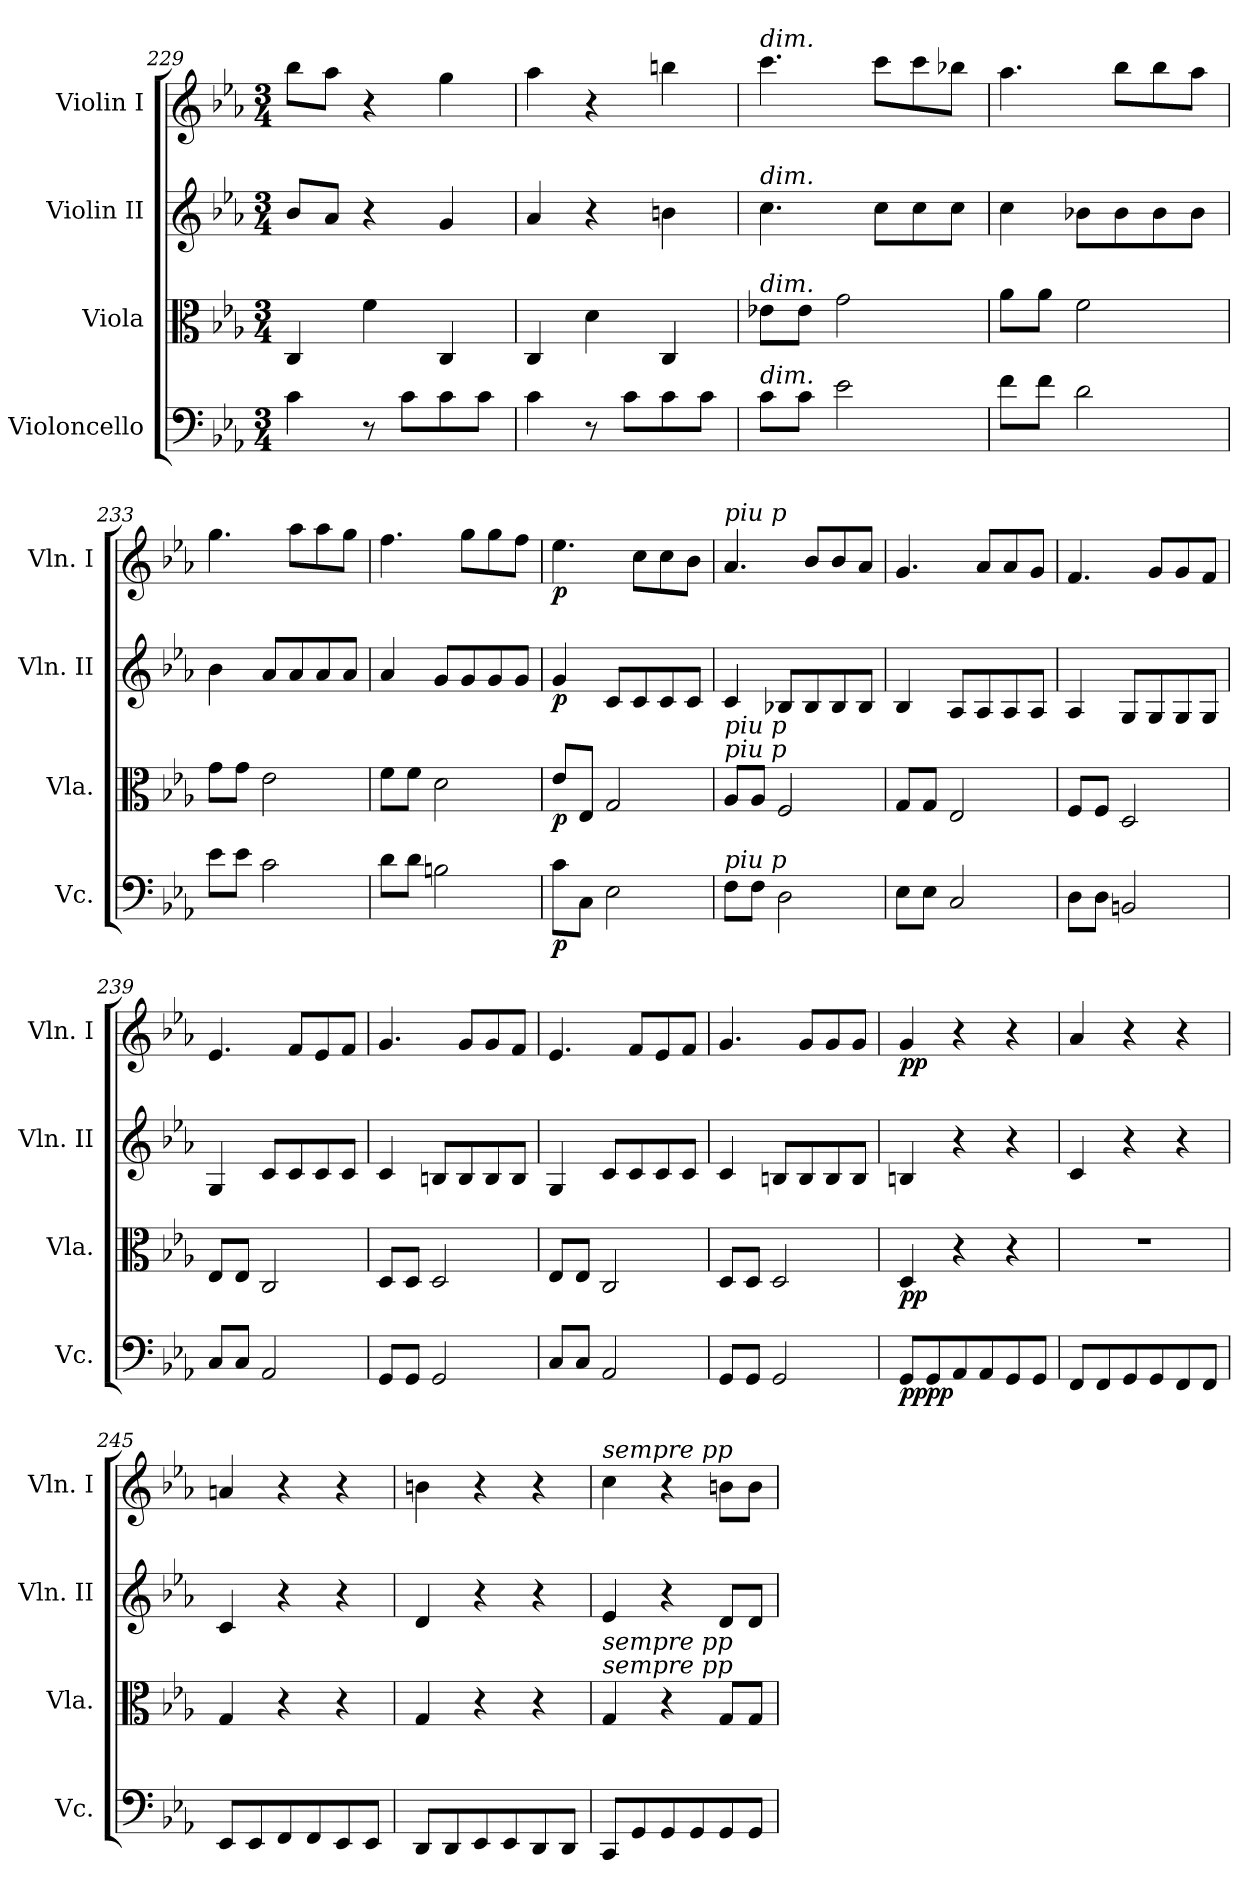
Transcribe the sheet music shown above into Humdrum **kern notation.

**kern	**dynam	**kern	**dynam	**kern	**dynam	**kern	**dynam
*part4	*part4	*part3	*part3	*part2	*part2	*part1	*part1
*staff4	*staff4	*staff3	*staff3	*staff2	*staff2	*staff1	*staff1
*I"Violoncello	*	*I"Viola	*	*I"Violin II	*	*I"Violin I	*
*I'Vc.	*	*I'Vla.	*	*I'Vln. II	*	*I'Vln. I	*
*clefF4	*	*clefC3	*	*clefG2	*	*clefG2	*
*k[b-e-a-]	*	*k[b-e-a-]	*	*k[b-e-a-]	*	*k[b-e-a-]	*
*c:	*	*c:	*	*c:	*	*c:	*
*M3/4	*	*M3/4	*	*M3/4	*	*M3/4	*
=229	=229	=229	=229	=229	=229	=229	=229
4c\	.	4C/	.	8b-/L	.	8bb-\L	.
.	.	.	.	8a-/J	.	8aa-\J	.
8r	.	4f\	.	4r	.	4r	.
8c\L	.	.	.	.	.	.	.
8c\	.	4C/	.	4g/	.	4gg\	.
8c\J	.	.	.	.	.	.	.
=230	=230	=230	=230	=230	=230	=230	=230
4c\	.	4C/	.	4a-/	.	4aa-\	.
8r	.	4d\	.	4r	.	4r	.
8c\L	.	.	.	.	.	.	.
8c\	.	4C/	.	4bn\	.	4bbn\	.
8c\J	.	.	.	.	.	.	.
=231	=231	=231	=231	=231	=231	=231	=231
!	!	!	!	!	!	!LO:TX:a:i:t=dim.	!
!	!	!	!	!LO:TX:a:i:t=dim.	!	!	!
!	!	!LO:TX:a:i:t=dim.	!	!	!	!	!
!LO:TX:a:i:t=dim.	!	!	!	!	!	!	!
8c\L	.	8e-X\L	.	4.cc\	.	4.ccc\	.
8c\J	.	8e-\J	.	.	.	.	.
2e-\	.	2g\	.	.	.	.	.
.	.	.	.	8cc\L	.	8ccc\L	.
.	.	.	.	8cc\	.	8ccc\	.
.	.	.	.	8cc\J	.	8bb-X\J	.
=232	=232	=232	=232	=232	=232	=232	=232
8f\L	.	8a-\L	.	4cc\	.	4.aa-\	.
8f\J	.	8a-\J	.	.	.	.	.
2d\	.	2f\	.	8b-X\L	.	.	.
.	.	.	.	8b-\	.	8bb-\L	.
.	.	.	.	8b-\	.	8bb-\	.
.	.	.	.	8b-\J	.	8aa-\J	.
!!LO:LB:g=z
=233	=233	=233	=233	=233	=233	=233	=233
8e-\L	.	8g\L	.	4b-\	.	4.gg\	.
8e-\J	.	8g\J	.	.	.	.	.
2c\	.	2e-\	.	8a-/L	.	.	.
.	.	.	.	8a-/	.	8aa-\L	.
.	.	.	.	8a-/	.	8aa-\	.
.	.	.	.	8a-/J	.	8gg\J	.
=234	=234	=234	=234	=234	=234	=234	=234
8d\L	.	8f\L	.	4a-/	.	4.ff\	.
8d\J	.	8f\J	.	.	.	.	.
2Bn\	.	2d\	.	8g/L	.	.	.
.	.	.	.	8g/	.	8gg\L	.
.	.	.	.	8g/	.	8gg\	.
.	.	.	.	8g/J	.	8ff\J	.
=235	=235	=235	=235	=235	=235	=235	=235
!	!LO:DY:b	!	!LO:DY:b	!	!LO:DY:b	!	!LO:DY:b
8c\L	p	8e-/L	p	4g/	p	4.ee-\	p
8C\J	.	8E-/J	.	.	.	.	.
2E-\	.	2G/	.	8c/L	.	.	.
.	.	.	.	8c/	.	8cc\L	.
.	.	.	.	8c/	.	8cc\	.
.	.	.	.	8c/J	.	8b-\J	.
=236	=236	=236	=236	=236	=236	=236	=236
!	!	!	!	!	!	!LO:TX:a:i:t=piu p	!
!	!	!LO:TX:a:i:t=piu p	!	!	!	!	!
!	!	!LO:TX:a:i:t=piu p	!	!	!	!	!
!LO:TX:a:i:t=piu p	!	!	!	!	!	!	!
8F\L	.	8A-/L	.	4c/	.	4.a-/	.
8F\J	.	8A-/J	.	.	.	.	.
2D\	.	2F/	.	8B-X/L	.	.	.
.	.	.	.	8B-/	.	8b-/L	.
.	.	.	.	8B-/	.	8b-/	.
.	.	.	.	8B-/J	.	8a-/J	.
=237	=237	=237	=237	=237	=237	=237	=237
8E-\L	.	8G/L	.	4B-/	.	4.g/	.
8E-\J	.	8G/J	.	.	.	.	.
2C/	.	2E-/	.	8A-/L	.	.	.
.	.	.	.	8A-/	.	8a-/L	.
.	.	.	.	8A-/	.	8a-/	.
.	.	.	.	8A-/J	.	8g/J	.
=238	=238	=238	=238	=238	=238	=238	=238
8D\L	.	8F/L	.	4A-/	.	4.f/	.
8D\J	.	8F/J	.	.	.	.	.
2BBn/	.	2D/	.	8G/L	.	.	.
.	.	.	.	8G/	.	8g/L	.
.	.	.	.	8G/	.	8g/	.
.	.	.	.	8G/J	.	8f/J	.
!!LO:LB:g=z
=239	=239	=239	=239	=239	=239	=239	=239
8C/L	.	8E-/L	.	4G/	.	4.e-/	.
8C/J	.	8E-/J	.	.	.	.	.
2AA-/	.	2C/	.	8c/L	.	.	.
.	.	.	.	8c/	.	8f/L	.
.	.	.	.	8c/	.	8e-/	.
.	.	.	.	8c/J	.	8f/J	.
=240	=240	=240	=240	=240	=240	=240	=240
8GG/L	.	8D/L	.	4c/	.	4.g/	.
8GG/J	.	8D/J	.	.	.	.	.
2GG/	.	2D/	.	8Bn/L	.	.	.
.	.	.	.	8B/	.	8g/L	.
.	.	.	.	8B/	.	8g/	.
.	.	.	.	8B/J	.	8f/J	.
=241	=241	=241	=241	=241	=241	=241	=241
8C/L	.	8E-/L	.	4G/	.	4.e-/	.
8C/J	.	8E-/J	.	.	.	.	.
2AA-/	.	2C/	.	8c/L	.	.	.
.	.	.	.	8c/	.	8f/L	.
.	.	.	.	8c/	.	8e-/	.
.	.	.	.	8c/J	.	8f/J	.
=242	=242	=242	=242	=242	=242	=242	=242
8GG/L	.	8D/L	.	4c/	.	4.g/	.
8GG/J	.	8D/J	.	.	.	.	.
2GG/	.	2D/	.	8Bn/L	.	.	.
.	.	.	.	8B/	.	8g/L	.
.	.	.	.	8B/	.	8g/	.
.	.	.	.	8B/J	.	8g/J	.
=243	=243	=243	=243	=243	=243	=243	=243
!	!LO:DY:b	!	!	!	!	!	!
!	!LO:DY:n=1:b	!	!LO:DY:b	!	!	!	!LO:DY:b
8GG/L	pp pp	4D/	pp	4Bn/	.	4g/	pp
8GG/	.	.	.	.	.	.	.
8AA-/	.	4r	.	4r	.	4r	.
8AA-/	.	.	.	.	.	.	.
8GG/	.	4r	.	4r	.	4r	.
8GG/J	.	.	.	.	.	.	.
=244	=244	=244	=244	=244	=244	=244	=244
8FF/L	.	2.r	.	4c/	.	4a-/	.
8FF/	.	.	.	.	.	.	.
8GG/	.	.	.	4r	.	4r	.
8GG/	.	.	.	.	.	.	.
8FF/	.	.	.	4r	.	4r	.
8FF/J	.	.	.	.	.	.	.
!!LO:LB:g=z
=245	=245	=245	=245	=245	=245	=245	=245
8EE-/L	.	4G/	.	4c/	.	4an/	.
8EE-/	.	.	.	.	.	.	.
8FF/	.	4r	.	4r	.	4r	.
8FF/	.	.	.	.	.	.	.
8EE-/	.	4r	.	4r	.	4r	.
8EE-/J	.	.	.	.	.	.	.
=246	=246	=246	=246	=246	=246	=246	=246
8DD/L	.	4G/	.	4d/	.	4bn\	.
8DD/	.	.	.	.	.	.	.
8EE-/	.	4r	.	4r	.	4r	.
8EE-/	.	.	.	.	.	.	.
8DD/	.	4r	.	4r	.	4r	.
8DD/J	.	.	.	.	.	.	.
=247	=247	=247	=247	=247	=247	=247	=247
!	!	!	!	!	!	!LO:TX:a:i:t=sempre pp	!
!	!	!LO:TX:a:i:t=sempre pp	!	!	!	!	!
!	!	!LO:TX:a:i:t=sempre pp	!	!	!	!	!
8CC/L	.	4G/	.	4e-/	.	4cc\	.
8GG/	.	.	.	.	.	.	.
8GG/	.	4r	.	4r	.	4r	.
8GG/	.	.	.	.	.	.	.
8GG/	.	8G/L	.	8d/L	.	8bn\L	.
8GG/J	.	8G/J	.	8d/J	.	8b\J	.
=	=	=	=	=	=	=	=
*-	*-	*-	*-	*-	*-	*-	*-
